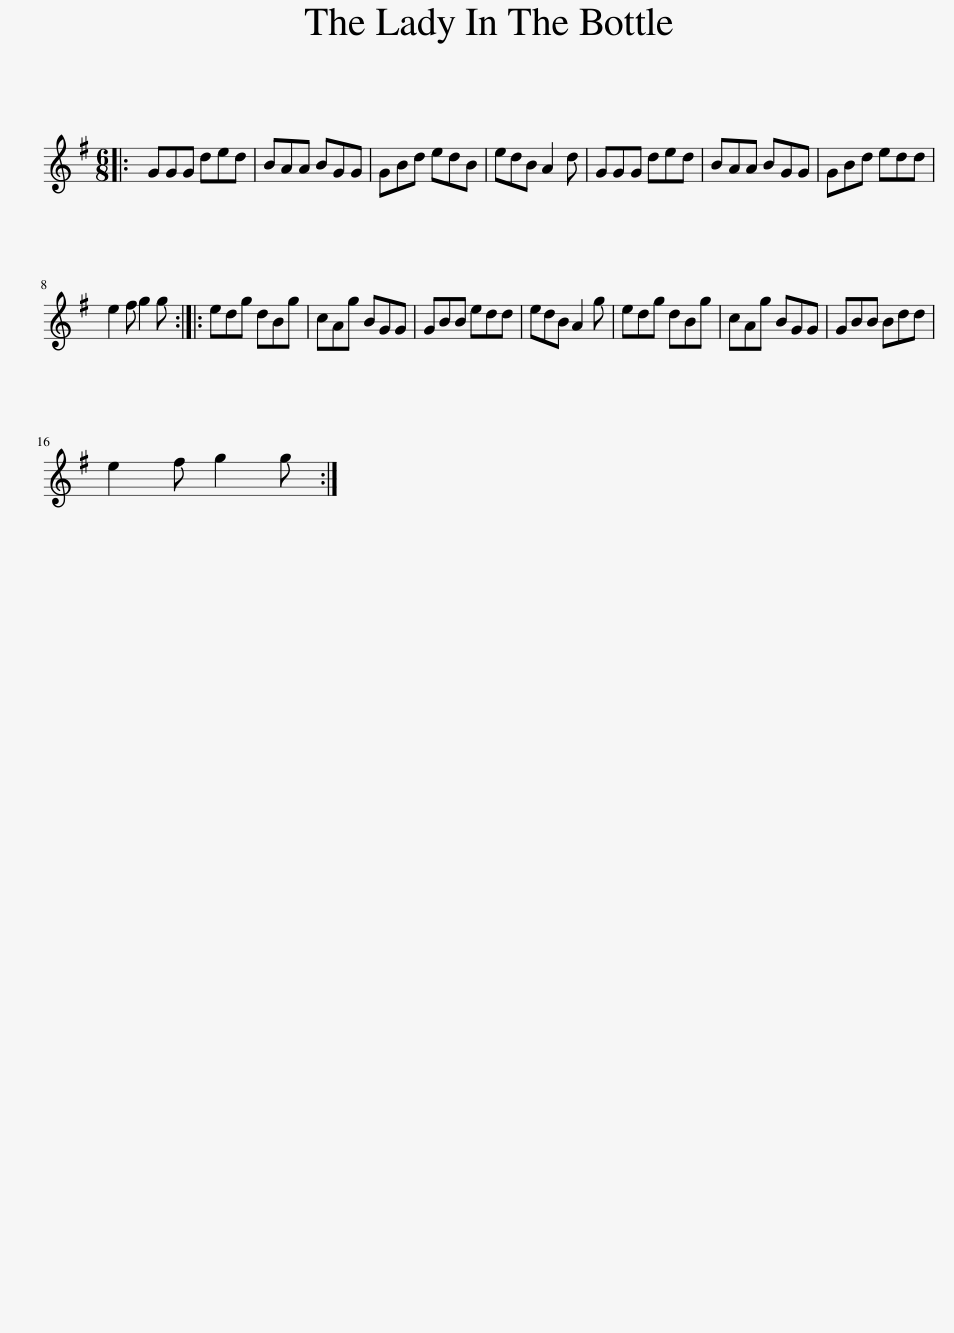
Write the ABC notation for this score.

X:1
L:1/8
M:6/8
I:linebreak $
K:G
V:1 treble
V:1
|: GGG ded | BAA BGG | GBd edB | edB A2 d | GGG ded | %5
 BAA BGG | GBd edd |$ e2 f g2 g :: edg dBg | cAg BGG | %10
 GBB edd | edB A2 g | edg dBg | cAg BGG | GBB Bdd |$ %15
 e2 f g2 g :| %16
